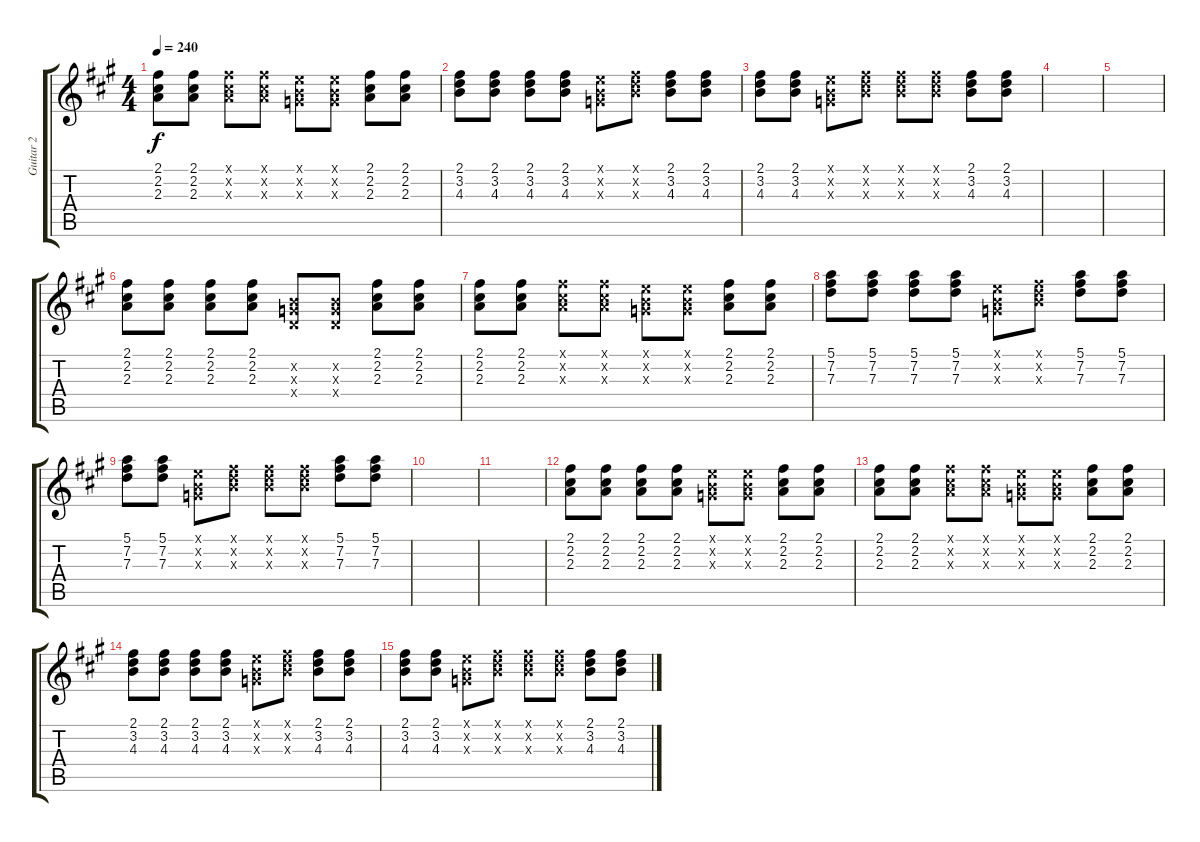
\track ("Guitar 2" "Guitar 2") {instrument overdrivenguitar}
\staff {score tabs}
\tuning (E4 B3 G3 D3 A2 E2) {hide}
\ts (4 4)
\tempo 240
\clef g2
\ks a
(2.1 2.2 2.3).8{dy f} (2.1 2.2 2.3).8 (2.1{x} 2.2{x} 2.3{x}).8 (2.1{x} 2.2{x} 2.3{x}).8 (0.1{x} 0.2{x} 0.3{x}).8 (0.1{x} 0.2{x} 0.3{x}).8 (2.1 2.2 2.3).8 (2.1 2.2 2.3).8 |
(2.1 3.2 4.3).8 (2.1 3.2 4.3).8 (2.1 3.2 4.3).8 (2.1 3.2 4.3).8 (0.1{x} 0.2{x} 0.3{x}).8 (2.1{x} 3.2{x} 4.3{x}).8 (2.1 3.2 4.3).8 (2.1 3.2 4.3).8 |
(2.1 3.2 4.3).8 (2.1 3.2 4.3).8 (0.1{x} 0.2{x} 0.3{x}).8 (2.1{x} 3.2{x} 4.3{x}).8 (2.1{x} 3.2{x} 4.3{x}).8 (2.1{x} 3.2{x} 4.3{x}).8 (2.1 3.2 4.3).8 (2.1 3.2 4.3).8 |
|
|
(2.1 2.2 2.3).8{volume 8} (2.1 2.2 2.3).8 (2.1 2.2 2.3).8 (2.1 2.2 2.3).8 (0.2{x} 0.3{x} 0.4{x}).8 (0.2{x} 0.3{x} 0.4{x}).8 (2.1 2.2 2.3).8 (2.1 2.2 2.3).8 |
(2.1 2.2 2.3).8 (2.1 2.2 2.3).8 (2.1{x} 2.2{x} 2.3{x}).8 (2.1{x} 2.2{x} 2.3{x}).8 (0.1{x} 0.2{x} 0.3{x}).8 (0.1{x} 0.2{x} 0.3{x}).8 (2.1 2.2 2.3).8 (2.1 2.2 2.3).8 |
(5.1 7.2 7.3).8 (5.1 7.2 7.3).8 (5.1 7.2 7.3).8 (5.1 7.2 7.3).8 (0.1{x} 0.2{x} 0.3{x}).8 (2.1{x} 3.2{x} 4.3{x}).8 (5.1 7.2 7.3).8 (5.1 7.2 7.3).8 |
(5.1 7.2 7.3).8 (5.1 7.2 7.3).8 (0.1{x} 0.2{x} 0.3{x}).8 (2.1{x} 3.2{x} 4.3{x}).8 (2.1{x} 3.2{x} 4.3{x}).8 (2.1{x} 3.2{x} 4.3{x}).8 (5.1 7.2 7.3).8 (5.1 7.2 7.3).8 |
|
|
(2.1 2.2 2.3).8{volume 8} (2.1 2.2 2.3).8 (2.1 2.2 2.3).8 (2.1 2.2 2.3).8 (0.1{x} 0.2{x} 0.3{x}).8 (0.1{x} 0.2{x} 0.3{x}).8 (2.1 2.2 2.3).8 (2.1 2.2 2.3).8 |
(2.1 2.2 2.3).8 (2.1 2.2 2.3).8 (2.1{x} 2.2{x} 2.3{x}).8 (2.1{x} 2.2{x} 2.3{x}).8 (0.1{x} 0.2{x} 0.3{x}).8 (0.1{x} 0.2{x} 0.3{x}).8 (2.1 2.2 2.3).8 (2.1 2.2 2.3).8 |
(2.1 3.2 4.3).8 (2.1 3.2 4.3).8 (2.1 3.2 4.3).8 (2.1 3.2 4.3).8 (0.1{x} 0.2{x} 0.3{x}).8 (2.1{x} 3.2{x} 4.3{x}).8 (2.1 3.2 4.3).8 (2.1 3.2 4.3).8 |
(2.1 3.2 4.3).8 (2.1 3.2 4.3).8 (0.1{x} 0.2{x} 0.3{x}).8 (2.1{x} 3.2{x} 4.3{x}).8 (2.1{x} 3.2{x} 4.3{x}).8 (2.1{x} 3.2{x} 4.3{x}).8 (2.1 3.2 4.3).8 (2.1 3.2 4.3).8
